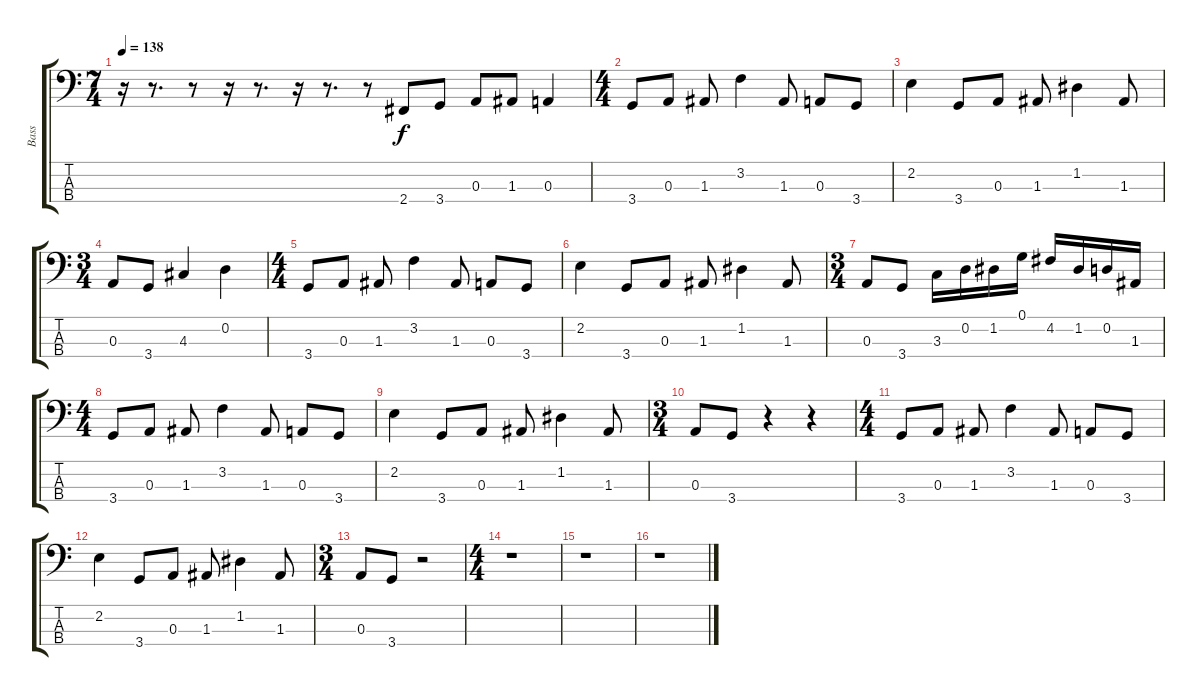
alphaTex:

\track ("Bass" "Bass") {instrument electricbassfinger}
\staff {score tabs}
\tuning (G2 D2 A1 E1) {hide}
\ts (7 4)
\tempo 138
\clef f4
\ks c
r.16{dy f} r.8{d} r.8 r.16 r.8{d} r.16 r.8{d} r.8 2.4.8 3.4.8 0.3.8 1.3.8 0.3.4 |
\ts (4 4)
3.4.8 0.3.8 1.3.8 3.2.4 1.3.8 0.3.8 3.4.8 |
2.2.4 3.4.8 0.3.8 1.3.8 1.2.4 1.3.8 |
\ts (3 4)
0.3.8 3.4.8 4.3.4 0.2.4 |
\ts (4 4)
3.4.8 0.3.8 1.3.8 3.2.4 1.3.8 0.3.8 3.4.8 |
2.2.4 3.4.8 0.3.8 1.3.8 1.2.4 1.3.8 |
\ts (3 4)
0.3.8 3.4.8 3.3.16 0.2.16 1.2.16 0.1.16 4.2.16 1.2.16 0.2.16 1.3.16 |
\ts (4 4)
3.4.8 0.3.8 1.3.8 3.2.4 1.3.8 0.3.8 3.4.8 |
2.2.4 3.4.8 0.3.8 1.3.8 1.2.4 1.3.8 |
\ts (3 4)
0.3.8 3.4.8 r.4 r.4 |
\ts (4 4)
3.4.8 0.3.8 1.3.8 3.2.4 1.3.8 0.3.8 3.4.8 |
2.2.4 3.4.8 0.3.8 1.3.8 1.2.4 1.3.8 |
\ts (3 4)
0.3.8 3.4.8 r.2 |
\ts (4 4)
r.1 |
r.1 |
r.1
